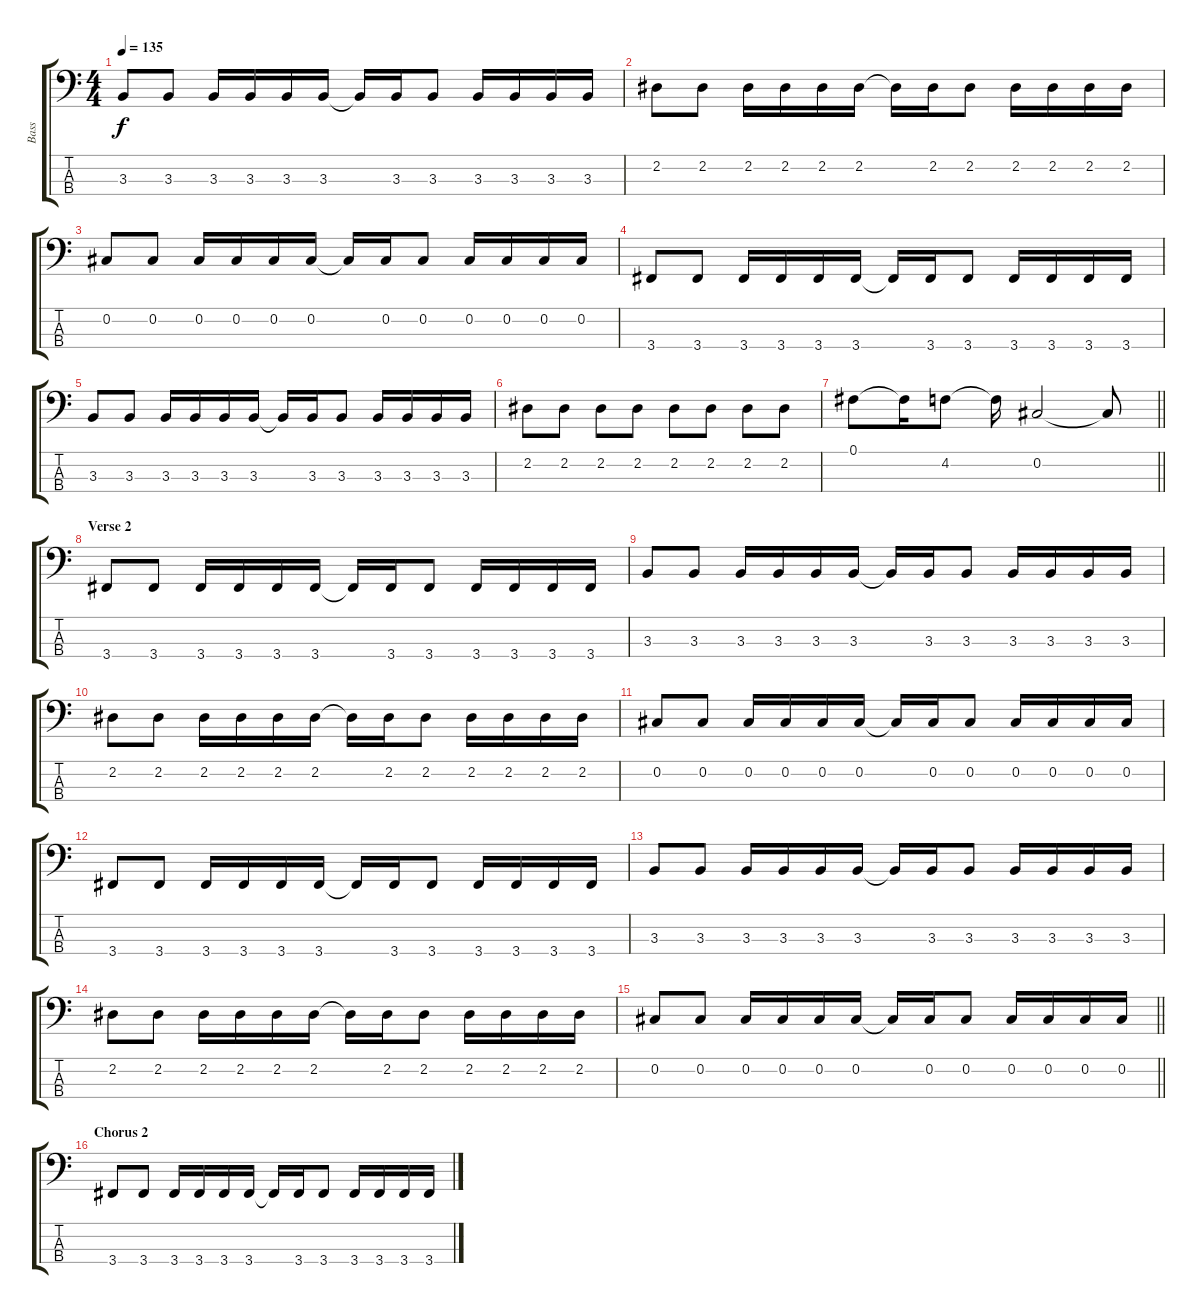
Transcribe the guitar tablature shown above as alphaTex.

\track ("Bass" "Bass") {instrument electricbassfinger}
\staff {score tabs}
\tuning (Gb2 Db2 Ab1 Eb1) {hide}
\ts (4 4)
\tempo 135
\clef f4
\ks c
3.3.8{dy f} 3.3.8 3.3.16 3.3.16 3.3.16 3.3.16 3.3{t}.16 3.3.16 3.3.8 3.3.16 3.3.16 3.3.16 3.3.16 |
2.2.8 2.2.8 2.2.16 2.2.16 2.2.16 2.2.16 2.2{t}.16 2.2.16 2.2.8 2.2.16 2.2.16 2.2.16 2.2.16 |
0.2.8 0.2.8 0.2.16 0.2.16 0.2.16 0.2.16 0.2{t}.16 0.2.16 0.2.8 0.2.16 0.2.16 0.2.16 0.2.16 |
3.4.8 3.4.8 3.4.16 3.4.16 3.4.16 3.4.16 3.4{t}.16 3.4.16 3.4.8 3.4.16 3.4.16 3.4.16 3.4.16 |
3.3.8 3.3.8 3.3.16 3.3.16 3.3.16 3.3.16 3.3{t}.16 3.3.16 3.3.8 3.3.16 3.3.16 3.3.16 3.3.16 |
2.2.8 2.2.8 2.2.8 2.2.8 2.2.8 2.2.8 2.2.8 2.2.8 |
\barLineRight lightlight
0.1.8 0.1{t}.16 4.2.8 4.2{t}.16 0.2.2 0.2{t}.8 |
\section ("" "Verse 2")
3.4.8 3.4.8 3.4.16 3.4.16 3.4.16 3.4.16 3.4{t}.16 3.4.16 3.4.8 3.4.16 3.4.16 3.4.16 3.4.16 |
3.3.8 3.3.8 3.3.16 3.3.16 3.3.16 3.3.16 3.3{t}.16 3.3.16 3.3.8 3.3.16 3.3.16 3.3.16 3.3.16 |
2.2.8 2.2.8 2.2.16 2.2.16 2.2.16 2.2.16 2.2{t}.16 2.2.16 2.2.8 2.2.16 2.2.16 2.2.16 2.2.16 |
0.2.8 0.2.8 0.2.16 0.2.16 0.2.16 0.2.16 0.2{t}.16 0.2.16 0.2.8 0.2.16 0.2.16 0.2.16 0.2.16 |
3.4.8 3.4.8 3.4.16 3.4.16 3.4.16 3.4.16 3.4{t}.16 3.4.16 3.4.8 3.4.16 3.4.16 3.4.16 3.4.16 |
3.3.8 3.3.8 3.3.16 3.3.16 3.3.16 3.3.16 3.3{t}.16 3.3.16 3.3.8 3.3.16 3.3.16 3.3.16 3.3.16 |
2.2.8 2.2.8 2.2.16 2.2.16 2.2.16 2.2.16 2.2{t}.16 2.2.16 2.2.8 2.2.16 2.2.16 2.2.16 2.2.16 |
\barLineRight lightlight
0.2.8 0.2.8 0.2.16 0.2.16 0.2.16 0.2.16 0.2{t}.16 0.2.16 0.2.8 0.2.16 0.2.16 0.2.16 0.2.16 |
\section ("" "Chorus 2")
3.4.8 3.4.8 3.4.16 3.4.16 3.4.16 3.4.16 3.4{t}.16 3.4.16 3.4.8 3.4.16 3.4.16 3.4.16 3.4.16
